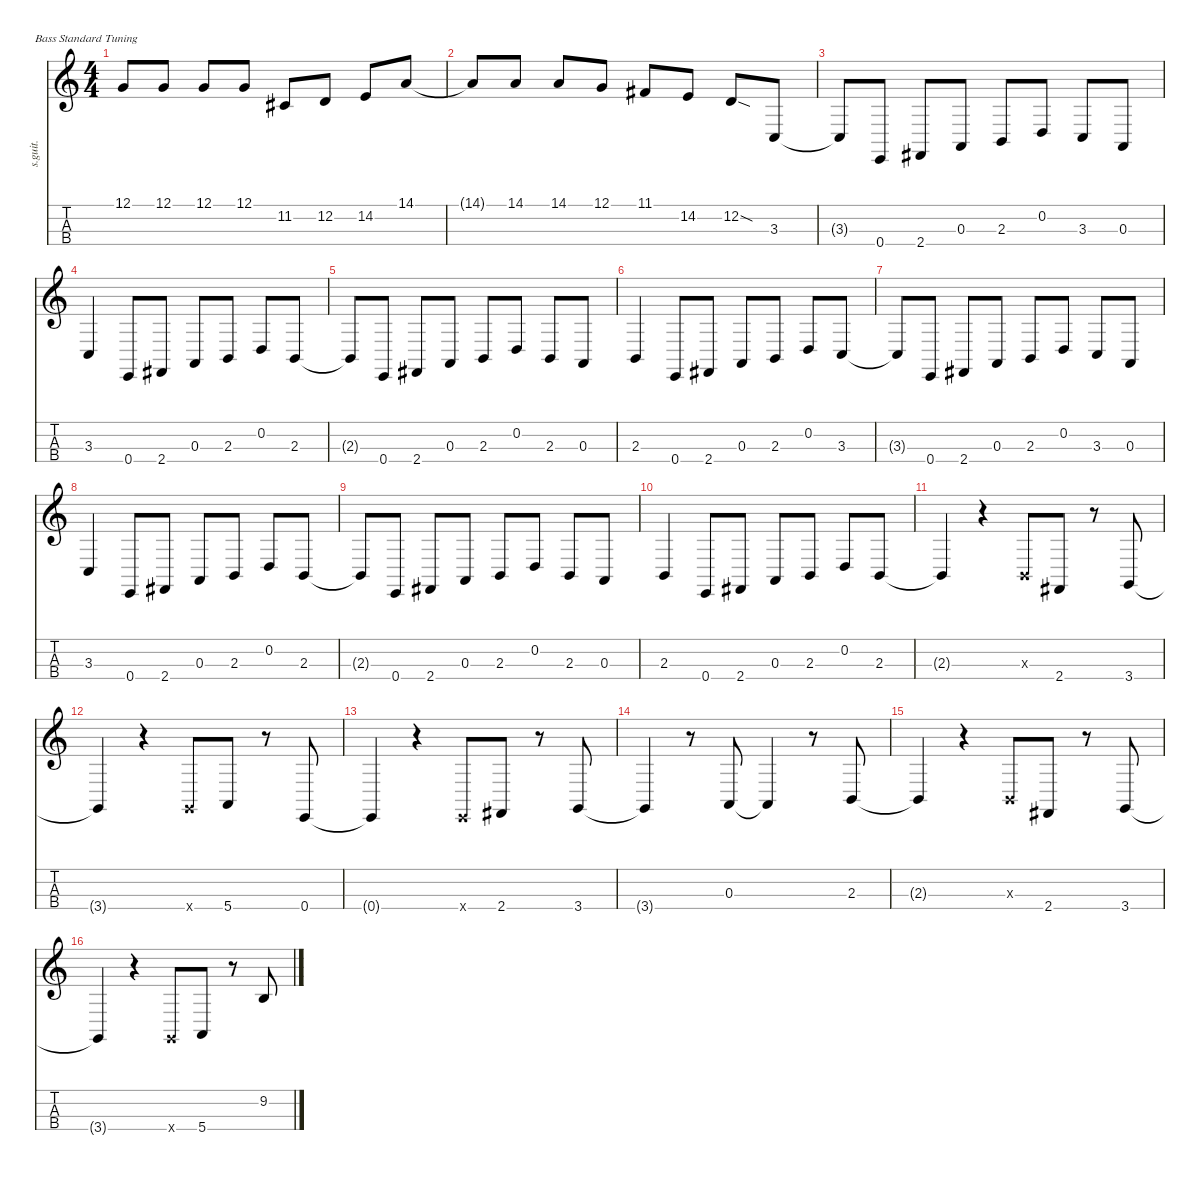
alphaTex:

\defaultSystemsLayout 4
\hideDynamics
\bracketExtendMode nobrackets
\track ("David Ellefson (Bass)" "s.guit.") {instrument electricbasspick}
\staff {score tabs}
\tuning (G2 D2 A1 E1)
\ts (4 4)
\tempo (196 hide)
\clef g2
\ks c
12.1{t}.8{lyrics (0 "") lyrics (1 "") lyrics (2 "") lyrics (3 "") lyrics (4 "") dy ff} 12.1.8{lyrics (0 "") lyrics (1 "") lyrics (2 "") lyrics (3 "") lyrics (4 "")} 12.1.8{lyrics (0 "") lyrics (1 "") lyrics (2 "") lyrics (3 "") lyrics (4 "")} 12.1.8{lyrics (0 "") lyrics (1 "") lyrics (2 "") lyrics (3 "") lyrics (4 "")} 11.2{acc #}.8{lyrics (0 "") lyrics (1 "") lyrics (2 "") lyrics (3 "") lyrics (4 "")} 12.2.8{lyrics (0 "") lyrics (1 "") lyrics (2 "") lyrics (3 "") lyrics (4 "")} 14.2.8{lyrics (0 "") lyrics (1 "") lyrics (2 "") lyrics (3 "") lyrics (4 "")} 14.1.8{lyrics (0 "") lyrics (1 "") lyrics (2 "") lyrics (3 "") lyrics (4 "")} |
14.1{t}.8{lyrics (0 "") lyrics (1 "") lyrics (2 "") lyrics (3 "") lyrics (4 "")} 14.1.8{lyrics (0 "") lyrics (1 "") lyrics (2 "") lyrics (3 "") lyrics (4 "")} 14.1.8{lyrics (0 "") lyrics (1 "") lyrics (2 "") lyrics (3 "") lyrics (4 "")} 12.1.8{lyrics (0 "") lyrics (1 "") lyrics (2 "") lyrics (3 "") lyrics (4 "")} 11.1{acc #}.8{lyrics (0 "") lyrics (1 "") lyrics (2 "") lyrics (3 "") lyrics (4 "")} 14.2.8{lyrics (0 "") lyrics (1 "") lyrics (2 "") lyrics (3 "") lyrics (4 "")} 12.2{sod}.8{lyrics (0 "") lyrics (1 "") lyrics (2 "") lyrics (3 "") lyrics (4 "")} 3.3.8{lyrics (0 "") lyrics (1 "") lyrics (2 "") lyrics (3 "") lyrics (4 "")} |
3.3{t}.8{lyrics (0 "") lyrics (1 "") lyrics (2 "") lyrics (3 "") lyrics (4 "")} 0.4.8{lyrics (0 "") lyrics (1 "") lyrics (2 "") lyrics (3 "") lyrics (4 "")} 2.4{acc #}.8{lyrics (0 "") lyrics (1 "") lyrics (2 "") lyrics (3 "") lyrics (4 "")} 0.3.8{lyrics (0 "") lyrics (1 "") lyrics (2 "") lyrics (3 "") lyrics (4 "")} 2.3.8{lyrics (0 "") lyrics (1 "") lyrics (2 "") lyrics (3 "") lyrics (4 "")} 0.2.8{lyrics (0 "") lyrics (1 "") lyrics (2 "") lyrics (3 "") lyrics (4 "")} 3.3.8{lyrics (0 "") lyrics (1 "") lyrics (2 "") lyrics (3 "") lyrics (4 "")} 0.3.8{lyrics (0 "") lyrics (1 "") lyrics (2 "") lyrics (3 "") lyrics (4 "")} |
3.3.4{lyrics (0 "") lyrics (1 "") lyrics (2 "") lyrics (3 "") lyrics (4 "")} 0.4.8{lyrics (0 "") lyrics (1 "") lyrics (2 "") lyrics (3 "") lyrics (4 "")} 2.4{acc #}.8{lyrics (0 "") lyrics (1 "") lyrics (2 "") lyrics (3 "") lyrics (4 "")} 0.3.8{lyrics (0 "") lyrics (1 "") lyrics (2 "") lyrics (3 "") lyrics (4 "")} 2.3.8{lyrics (0 "") lyrics (1 "") lyrics (2 "") lyrics (3 "") lyrics (4 "")} 0.2.8{lyrics (0 "") lyrics (1 "") lyrics (2 "") lyrics (3 "") lyrics (4 "")} 2.3.8{lyrics (0 "") lyrics (1 "") lyrics (2 "") lyrics (3 "") lyrics (4 "")} |
2.3{t}.8{lyrics (0 "") lyrics (1 "") lyrics (2 "") lyrics (3 "") lyrics (4 "")} 0.4.8{lyrics (0 "") lyrics (1 "") lyrics (2 "") lyrics (3 "") lyrics (4 "")} 2.4{acc #}.8{lyrics (0 "") lyrics (1 "") lyrics (2 "") lyrics (3 "") lyrics (4 "")} 0.3.8{lyrics (0 "") lyrics (1 "") lyrics (2 "") lyrics (3 "") lyrics (4 "")} 2.3.8{lyrics (0 "") lyrics (1 "") lyrics (2 "") lyrics (3 "") lyrics (4 "")} 0.2.8{lyrics (0 "") lyrics (1 "") lyrics (2 "") lyrics (3 "") lyrics (4 "")} 2.3.8{lyrics (0 "") lyrics (1 "") lyrics (2 "") lyrics (3 "") lyrics (4 "")} 0.3.8{lyrics (0 "") lyrics (1 "") lyrics (2 "") lyrics (3 "") lyrics (4 "")} |
2.3.4{lyrics (0 "") lyrics (1 "") lyrics (2 "") lyrics (3 "") lyrics (4 "")} 0.4.8{lyrics (0 "") lyrics (1 "") lyrics (2 "") lyrics (3 "") lyrics (4 "")} 2.4{acc #}.8{lyrics (0 "") lyrics (1 "") lyrics (2 "") lyrics (3 "") lyrics (4 "")} 0.3.8{lyrics (0 "") lyrics (1 "") lyrics (2 "") lyrics (3 "") lyrics (4 "")} 2.3.8{lyrics (0 "") lyrics (1 "") lyrics (2 "") lyrics (3 "") lyrics (4 "")} 0.2.8{lyrics (0 "") lyrics (1 "") lyrics (2 "") lyrics (3 "") lyrics (4 "")} 3.3.8{lyrics (0 "") lyrics (1 "") lyrics (2 "") lyrics (3 "") lyrics (4 "")} |
3.3{t}.8{lyrics (0 "") lyrics (1 "") lyrics (2 "") lyrics (3 "") lyrics (4 "")} 0.4.8{lyrics (0 "") lyrics (1 "") lyrics (2 "") lyrics (3 "") lyrics (4 "")} 2.4{acc #}.8{lyrics (0 "") lyrics (1 "") lyrics (2 "") lyrics (3 "") lyrics (4 "")} 0.3.8{lyrics (0 "") lyrics (1 "") lyrics (2 "") lyrics (3 "") lyrics (4 "")} 2.3.8{lyrics (0 "") lyrics (1 "") lyrics (2 "") lyrics (3 "") lyrics (4 "")} 0.2.8{lyrics (0 "") lyrics (1 "") lyrics (2 "") lyrics (3 "") lyrics (4 "")} 3.3.8{lyrics (0 "") lyrics (1 "") lyrics (2 "") lyrics (3 "") lyrics (4 "")} 0.3.8{lyrics (0 "") lyrics (1 "") lyrics (2 "") lyrics (3 "") lyrics (4 "")} |
3.3.4{lyrics (0 "") lyrics (1 "") lyrics (2 "") lyrics (3 "") lyrics (4 "")} 0.4.8{lyrics (0 "") lyrics (1 "") lyrics (2 "") lyrics (3 "") lyrics (4 "")} 2.4{acc #}.8{lyrics (0 "") lyrics (1 "") lyrics (2 "") lyrics (3 "") lyrics (4 "")} 0.3.8{lyrics (0 "") lyrics (1 "") lyrics (2 "") lyrics (3 "") lyrics (4 "")} 2.3.8{lyrics (0 "") lyrics (1 "") lyrics (2 "") lyrics (3 "") lyrics (4 "")} 0.2.8{lyrics (0 "") lyrics (1 "") lyrics (2 "") lyrics (3 "") lyrics (4 "")} 2.3.8{lyrics (0 "") lyrics (1 "") lyrics (2 "") lyrics (3 "") lyrics (4 "")} |
2.3{t}.8{lyrics (0 "") lyrics (1 "") lyrics (2 "") lyrics (3 "") lyrics (4 "")} 0.4.8{lyrics (0 "") lyrics (1 "") lyrics (2 "") lyrics (3 "") lyrics (4 "")} 2.4{acc #}.8{lyrics (0 "") lyrics (1 "") lyrics (2 "") lyrics (3 "") lyrics (4 "")} 0.3.8{lyrics (0 "") lyrics (1 "") lyrics (2 "") lyrics (3 "") lyrics (4 "")} 2.3.8{lyrics (0 "") lyrics (1 "") lyrics (2 "") lyrics (3 "") lyrics (4 "")} 0.2.8{lyrics (0 "") lyrics (1 "") lyrics (2 "") lyrics (3 "") lyrics (4 "")} 2.3.8{lyrics (0 "") lyrics (1 "") lyrics (2 "") lyrics (3 "") lyrics (4 "")} 0.3.8{lyrics (0 "") lyrics (1 "") lyrics (2 "") lyrics (3 "") lyrics (4 "")} |
2.3.4{lyrics (0 "") lyrics (1 "") lyrics (2 "") lyrics (3 "") lyrics (4 "")} 0.4.8{lyrics (0 "") lyrics (1 "") lyrics (2 "") lyrics (3 "") lyrics (4 "")} 2.4{acc #}.8{lyrics (0 "") lyrics (1 "") lyrics (2 "") lyrics (3 "") lyrics (4 "")} 0.3.8{lyrics (0 "") lyrics (1 "") lyrics (2 "") lyrics (3 "") lyrics (4 "")} 2.3.8{lyrics (0 "") lyrics (1 "") lyrics (2 "") lyrics (3 "") lyrics (4 "")} 0.2.8{lyrics (0 "") lyrics (1 "") lyrics (2 "") lyrics (3 "") lyrics (4 "")} 2.3.8{lyrics (0 "") lyrics (1 "") lyrics (2 "") lyrics (3 "") lyrics (4 "")} |
2.3{t}.4{lyrics (0 "") lyrics (1 "") lyrics (2 "") lyrics (3 "") lyrics (4 "")} r.4 2.3{x}.8{lyrics (0 "") lyrics (1 "") lyrics (2 "") lyrics (3 "") lyrics (4 "")} 2.4{acc #}.8{lyrics (0 "") lyrics (1 "") lyrics (2 "") lyrics (3 "") lyrics (4 "")} r.8 3.4.8{lyrics (0 "") lyrics (1 "") lyrics (2 "") lyrics (3 "") lyrics (4 "")} |
3.4{t}.4{lyrics (0 "") lyrics (1 "") lyrics (2 "") lyrics (3 "") lyrics (4 "")} r.4 3.4{x}.8{lyrics (0 "") lyrics (1 "") lyrics (2 "") lyrics (3 "") lyrics (4 "")} 5.4.8{lyrics (0 "") lyrics (1 "") lyrics (2 "") lyrics (3 "") lyrics (4 "")} r.8 0.4.8{lyrics (0 "") lyrics (1 "") lyrics (2 "") lyrics (3 "") lyrics (4 "")} |
0.4{t}.4{lyrics (0 "") lyrics (1 "") lyrics (2 "") lyrics (3 "") lyrics (4 "")} r.4 0.4{x}.8{lyrics (0 "") lyrics (1 "") lyrics (2 "") lyrics (3 "") lyrics (4 "")} 2.4{acc #}.8{lyrics (0 "") lyrics (1 "") lyrics (2 "") lyrics (3 "") lyrics (4 "")} r.8 3.4.8{lyrics (0 "") lyrics (1 "") lyrics (2 "") lyrics (3 "") lyrics (4 "")} |
3.4{t}.4{lyrics (0 "") lyrics (1 "") lyrics (2 "") lyrics (3 "") lyrics (4 "")} r.8 0.3.8{lyrics (0 "") lyrics (1 "") lyrics (2 "") lyrics (3 "") lyrics (4 "")} 0.3{t}.4{lyrics (0 "") lyrics (1 "") lyrics (2 "") lyrics (3 "") lyrics (4 "")} r.8 2.3.8{lyrics (0 "") lyrics (1 "") lyrics (2 "") lyrics (3 "") lyrics (4 "")} |
2.3{t}.4{lyrics (0 "") lyrics (1 "") lyrics (2 "") lyrics (3 "") lyrics (4 "")} r.4 2.3{x}.8{lyrics (0 "") lyrics (1 "") lyrics (2 "") lyrics (3 "") lyrics (4 "")} 2.4{acc #}.8{lyrics (0 "") lyrics (1 "") lyrics (2 "") lyrics (3 "") lyrics (4 "")} r.8 3.4.8{lyrics (0 "") lyrics (1 "") lyrics (2 "") lyrics (3 "") lyrics (4 "")} |
3.4{t}.4{lyrics (0 "") lyrics (1 "") lyrics (2 "") lyrics (3 "") lyrics (4 "")} r.4 3.4{x}.8{lyrics (0 "") lyrics (1 "") lyrics (2 "") lyrics (3 "") lyrics (4 "")} 5.4.8{lyrics (0 "") lyrics (1 "") lyrics (2 "") lyrics (3 "") lyrics (4 "")} r.8 9.2.8{lyrics (0 "") lyrics (1 "") lyrics (2 "") lyrics (3 "") lyrics (4 "")}
